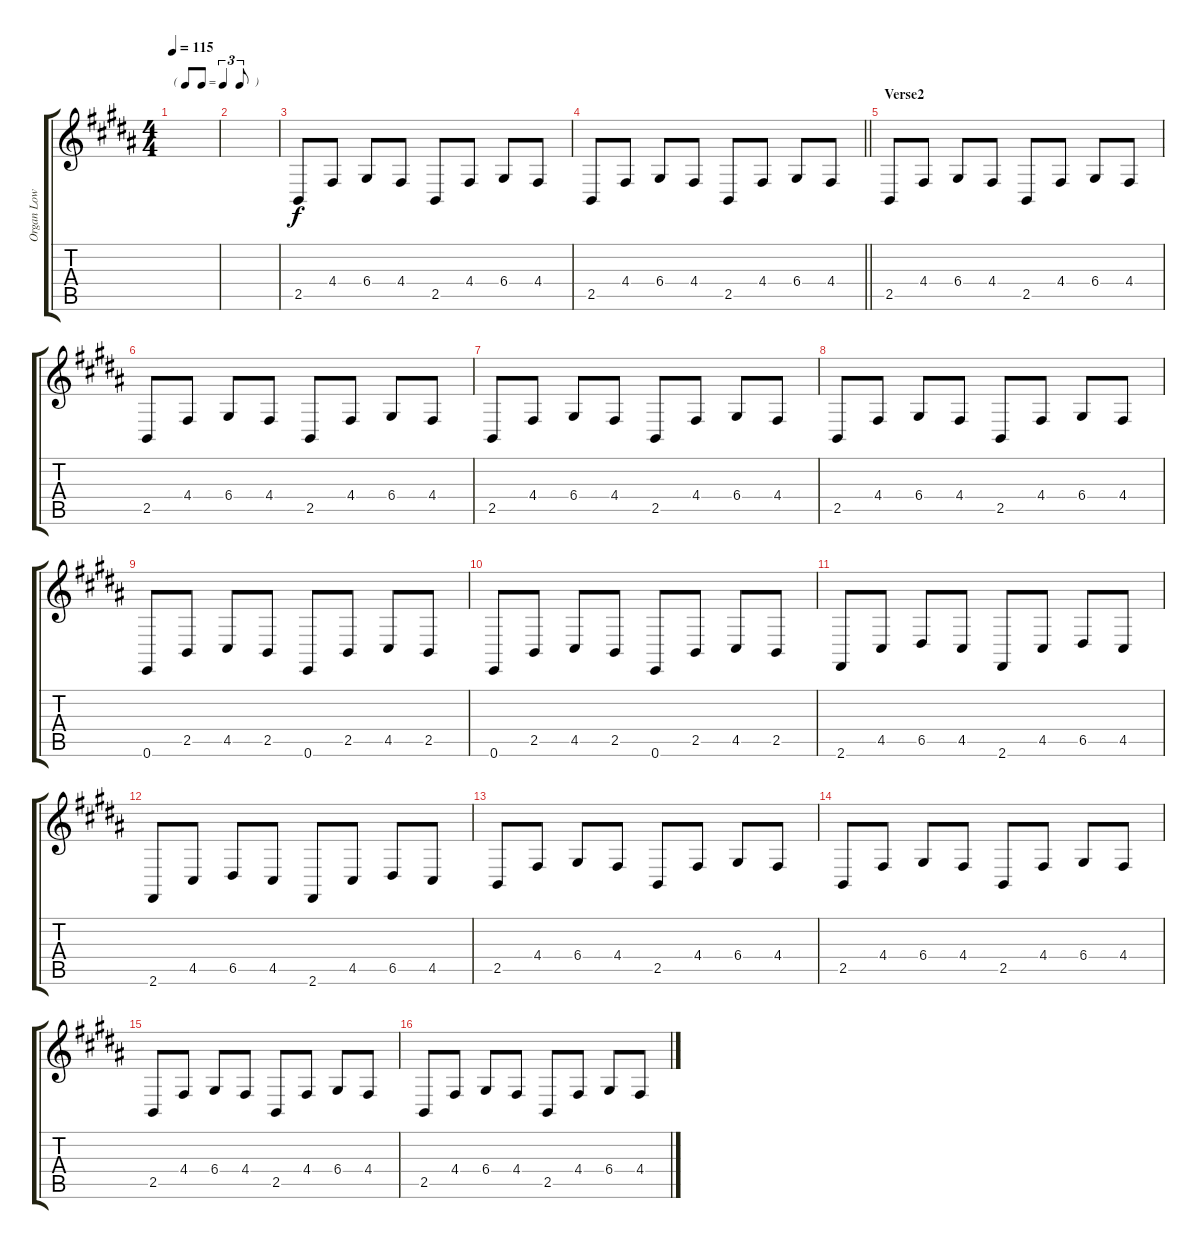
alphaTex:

\track ("Organ Low" "Organ Low") {instrument drawbarorgan}
\staff {score tabs}
\tuning (E4 B3 G3 D3 A2 E2) {hide}
\ts (4 4)
\tf triplet8th
\tempo 115
\clef g2
\ks b
|
|
2.5.8 4.4.8 6.4.8 4.4.8 2.5.8 4.4.8 6.4.8 4.4.8 |
\barLineRight lightlight
2.5.8 4.4.8 6.4.8 4.4.8 2.5.8 4.4.8 6.4.8 4.4.8 |
\section ("" "Verse2")
2.5.8 4.4.8 6.4.8 4.4.8 2.5.8 4.4.8 6.4.8 4.4.8 |
2.5.8 4.4.8 6.4.8 4.4.8 2.5.8 4.4.8 6.4.8 4.4.8 |
2.5.8 4.4.8 6.4.8 4.4.8 2.5.8 4.4.8 6.4.8 4.4.8 |
2.5.8 4.4.8 6.4.8 4.4.8 2.5.8 4.4.8 6.4.8 4.4.8 |
0.6.8 2.5.8 4.5.8 2.5.8 0.6.8 2.5.8 4.5.8 2.5.8 |
0.6.8 2.5.8 4.5.8 2.5.8 0.6.8 2.5.8 4.5.8 2.5.8 |
2.6.8 4.5.8 6.5.8 4.5.8 2.6.8 4.5.8 6.5.8 4.5.8 |
2.6.8 4.5.8 6.5.8 4.5.8 2.6.8 4.5.8 6.5.8 4.5.8 |
2.5.8 4.4.8 6.4.8 4.4.8 2.5.8 4.4.8 6.4.8 4.4.8 |
2.5.8 4.4.8 6.4.8 4.4.8 2.5.8 4.4.8 6.4.8 4.4.8 |
2.5.8 4.4.8 6.4.8 4.4.8 2.5.8 4.4.8 6.4.8 4.4.8 |
2.5.8 4.4.8 6.4.8 4.4.8 2.5.8 4.4.8 6.4.8 4.4.8
